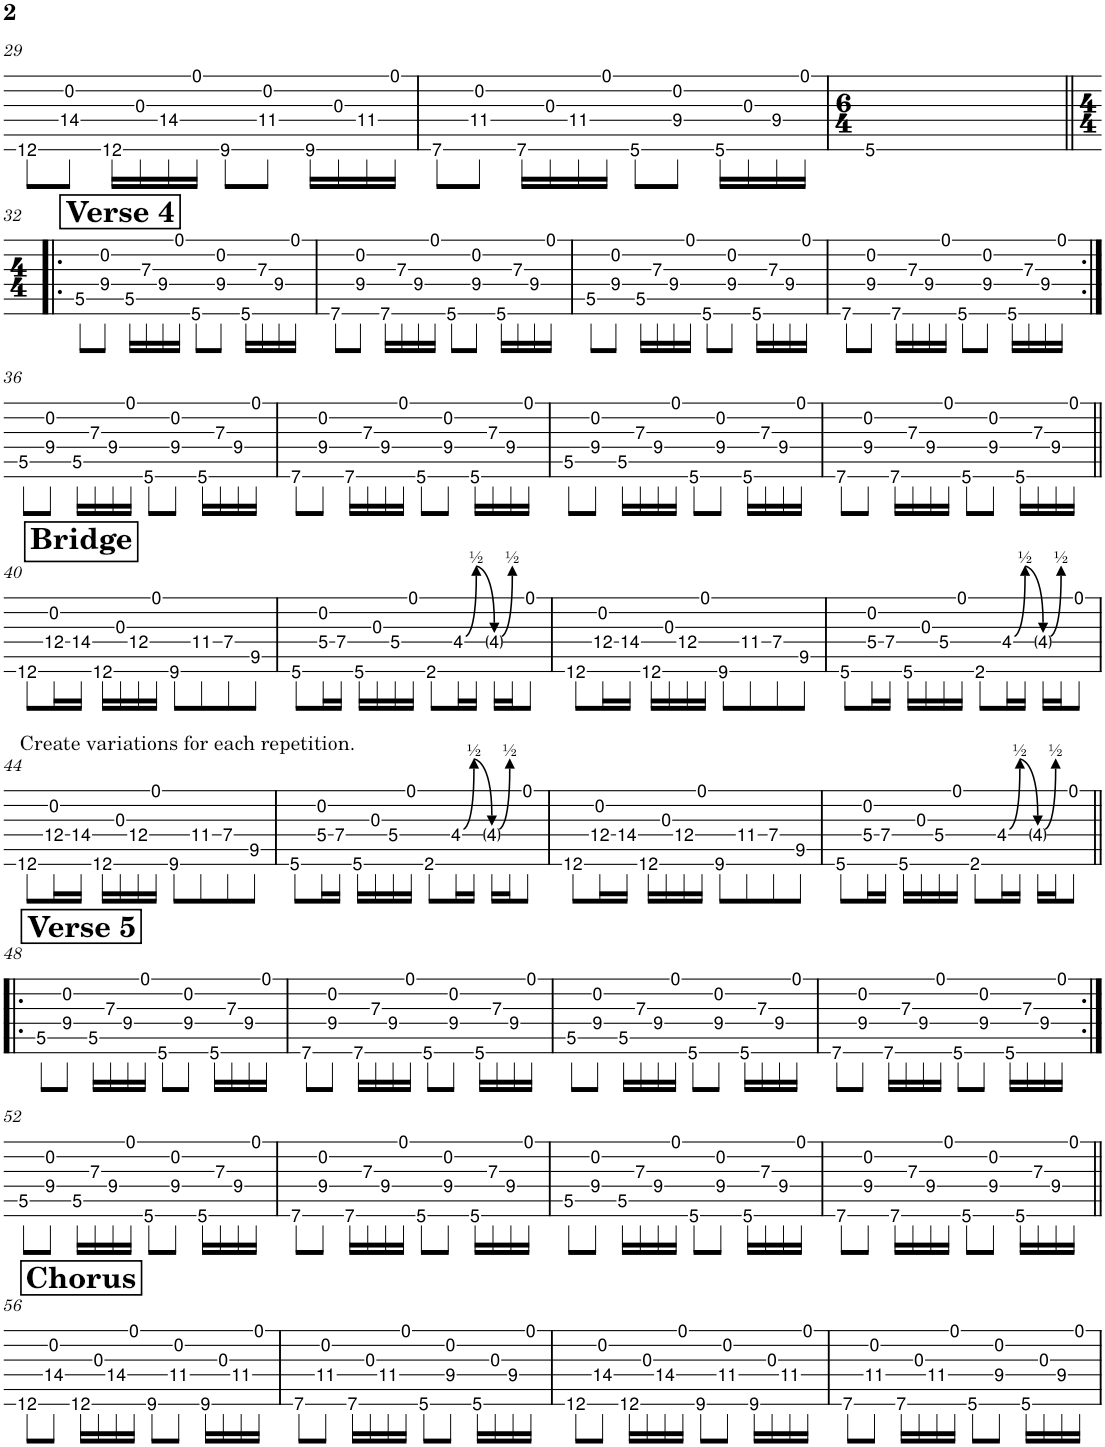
**kern
*part1
*staff1
*I"Guitar
*I'Guit.
!!LO:PB:g=z
*
*k[b-e-a-d-g-]
*M4/4
=29
8D-\L
8e-\ 8B-\J
16D-\LL
16F\
16e-\
16d-\JJ
8BB-\L
8c\ 8B-\J
16BB-\LL
16F\
16c\
16d-\JJ
=30
8AA-\L
8c\ 8B-\J
16AA-\LL
16F\
16c\
16d-\JJ
8GG-\L
8B-\ 8B-\J
16GG-\LL
16F\
16B-\
16d-\JJ
=31
*M6/4
1.GG-
!!LO:LB:g=z
!!LO:REH:place=s1:a:B:cj:fs=14:t=Verse 4
=32!|:
*M4/4
8D-\L
8B-\ 8B-\J
16D-\LL
16c\
16B-\
16d-\JJ
8GG-\L
8B-\ 8B-\J
16GG-\LL
16c\
16B-\
16d-\JJ
=33
8AA-\L
8B-\ 8B-\J
16AA-\LL
16c\
16B-\
16d-\JJ
8GG-\L
8B-\ 8B-\J
16GG-\LL
16c\
16B-\
16d-\JJ
=34
8D-\L
8B-\ 8B-\J
16D-\LL
16c\
16B-\
16d-\JJ
8GG-\L
8B-\ 8B-\J
16GG-\LL
16c\
16B-\
16d-\JJ
=35
8AA-\L
8B-\ 8B-\J
16AA-\LL
16c\
16B-\
16d-\JJ
8GG-\L
8B-\ 8B-\J
16GG-\LL
16c\
16B-\
16d-\JJ
!!LO:LB:g=z
=36:|!
8D-\L
8B-\ 8B-\J
16D-\LL
16c\
16B-\
16d-\JJ
8GG-\L
8B-\ 8B-\J
16GG-\LL
16c\
16B-\
16d-\JJ
=37
8AA-\L
8B-\ 8B-\J
16AA-\LL
16c\
16B-\
16d-\JJ
8GG-\L
8B-\ 8B-\J
16GG-\LL
16c\
16B-\
16d-\JJ
=38
8D-\L
8B-\ 8B-\J
16D-\LL
16c\
16B-\
16d-\JJ
8GG-\L
8B-\ 8B-\J
16GG-\LL
16c\
16B-\
16d-\JJ
=39
8AA-\L
8B-\ 8B-\J
16AA-\LL
16c\
16B-\
16d-\JJ
8GG-\L
8B-\ 8B-\J
16GG-\LL
16c\
16B-\
16d-\JJ
!!LO:LB:g=z
!!LO:REH:place=s1:a:B:cj:fs=14:t=Bridge
=40||
!LO:TX:b:t=Create variations for each repetition.
8D-X\L
16d-\ 16B-\L
16e-\JJ
16D-\LL
16F\
16d-\
16d-\JJ
8BB-\L
8c\
8A-\
8F\J
=41
8GG-\L
16G-\ 16B-\L
16A-\JJ
16GG-\LL
16F\
16G-\
16d-\JJ
8EE-\L
16F\L
16G-\JJ
16F\LL
16G-\J
8d-\J
=42
8D-X\L
16d-\ 16B-\L
16e-\JJ
16D-\LL
16F\
16d-\
16d-\JJ
8BB-\L
8c\
8A-\
8F\J
=43
8GG-\L
16G-\ 16B-\L
16A-\JJ
16GG-\LL
16F\
16G-\
16d-\JJ
8EE-\L
16F\L
16G-\JJ
16F\LL
16G-\J
8d-\J
!!LO:LB:g=z
=44
8D-X\L
16d-\ 16B-\L
16e-\JJ
16D-\LL
16F\
16d-\
16d-\JJ
8BB-\L
8c\
8A-\
8F\J
=45
8GG-\L
16G-\ 16B-\L
16A-\JJ
16GG-\LL
16F\
16G-\
16d-\JJ
8EE-\L
16F\L
16G-\JJ
16F\LL
16G-\J
8d-\J
=46
8D-X\L
16d-\ 16B-\L
16e-\JJ
16D-\LL
16F\
16d-\
16d-\JJ
8BB-\L
8c\
8A-\
8F\J
=47
8GG-\L
16G-\ 16B-\L
16A-\JJ
16GG-\LL
16F\
16G-\
16d-\JJ
8EE-\L
16F\L
16G-\JJ
16F\LL
16G-\J
8d-\J
!!LO:LB:g=z
!!LO:REH:place=s1:a:B:cj:fs=14:t=Verse 5
=48!|:
8D-\L
8B-\ 8B-\J
16D-\LL
16c\
16B-\
16d-\JJ
8GG-\L
8B-\ 8B-\J
16GG-\LL
16c\
16B-\
16d-\JJ
=49
8AA-\L
8B-\ 8B-\J
16AA-\LL
16c\
16B-\
16d-\JJ
8GG-\L
8B-\ 8B-\J
16GG-\LL
16c\
16B-\
16d-\JJ
=50
8D-\L
8B-\ 8B-\J
16D-\LL
16c\
16B-\
16d-\JJ
8GG-\L
8B-\ 8B-\J
16GG-\LL
16c\
16B-\
16d-\JJ
=51
8AA-\L
8B-\ 8B-\J
16AA-\LL
16c\
16B-\
16d-\JJ
8GG-\L
8B-\ 8B-\J
16GG-\LL
16c\
16B-\
16d-\JJ
!!LO:LB:g=z
=52:|!
8D-\L
8B-\ 8B-\J
16D-\LL
16c\
16B-\
16d-\JJ
8GG-\L
8B-\ 8B-\J
16GG-\LL
16c\
16B-\
16d-\JJ
=53
8AA-\L
8B-\ 8B-\J
16AA-\LL
16c\
16B-\
16d-\JJ
8GG-\L
8B-\ 8B-\J
16GG-\LL
16c\
16B-\
16d-\JJ
=54
8D-\L
8B-\ 8B-\J
16D-\LL
16c\
16B-\
16d-\JJ
8GG-\L
8B-\ 8B-\J
16GG-\LL
16c\
16B-\
16d-\JJ
=55
8AA-\L
8B-\ 8B-\J
16AA-\LL
16c\
16B-\
16d-\JJ
8GG-\L
8B-\ 8B-\J
16GG-\LL
16c\
16B-\
16d-\JJ
!!LO:LB:g=z
!!LO:REH:place=s1:a:B:cj:fs=14:t=Chorus
=56||
8D-\L
8e-\ 8B-\J
16D-\LL
16F\
16e-\
16d-\JJ
8BB-\L
8c\ 8B-\J
16BB-\LL
16F\
16c\
16d-\JJ
=57
8AA-\L
8c\ 8B-\J
16AA-\LL
16F\
16c\
16d-\JJ
8GG-\L
8B-\ 8B-\J
16GG-\LL
16F\
16B-\
16d-\JJ
=58
8D-\L
8e-\ 8B-\J
16D-\LL
16F\
16e-\
16d-\JJ
8BB-\L
8c\ 8B-\J
16BB-\LL
16F\
16c\
16d-\JJ
=59
8AA-\L
8c\ 8B-\J
16AA-\LL
16F\
16c\
16d-\JJ
8GG-\L
8B-\ 8B-\J
16GG-\LL
16F\
16B-\
16d-\JJ
=
*-
